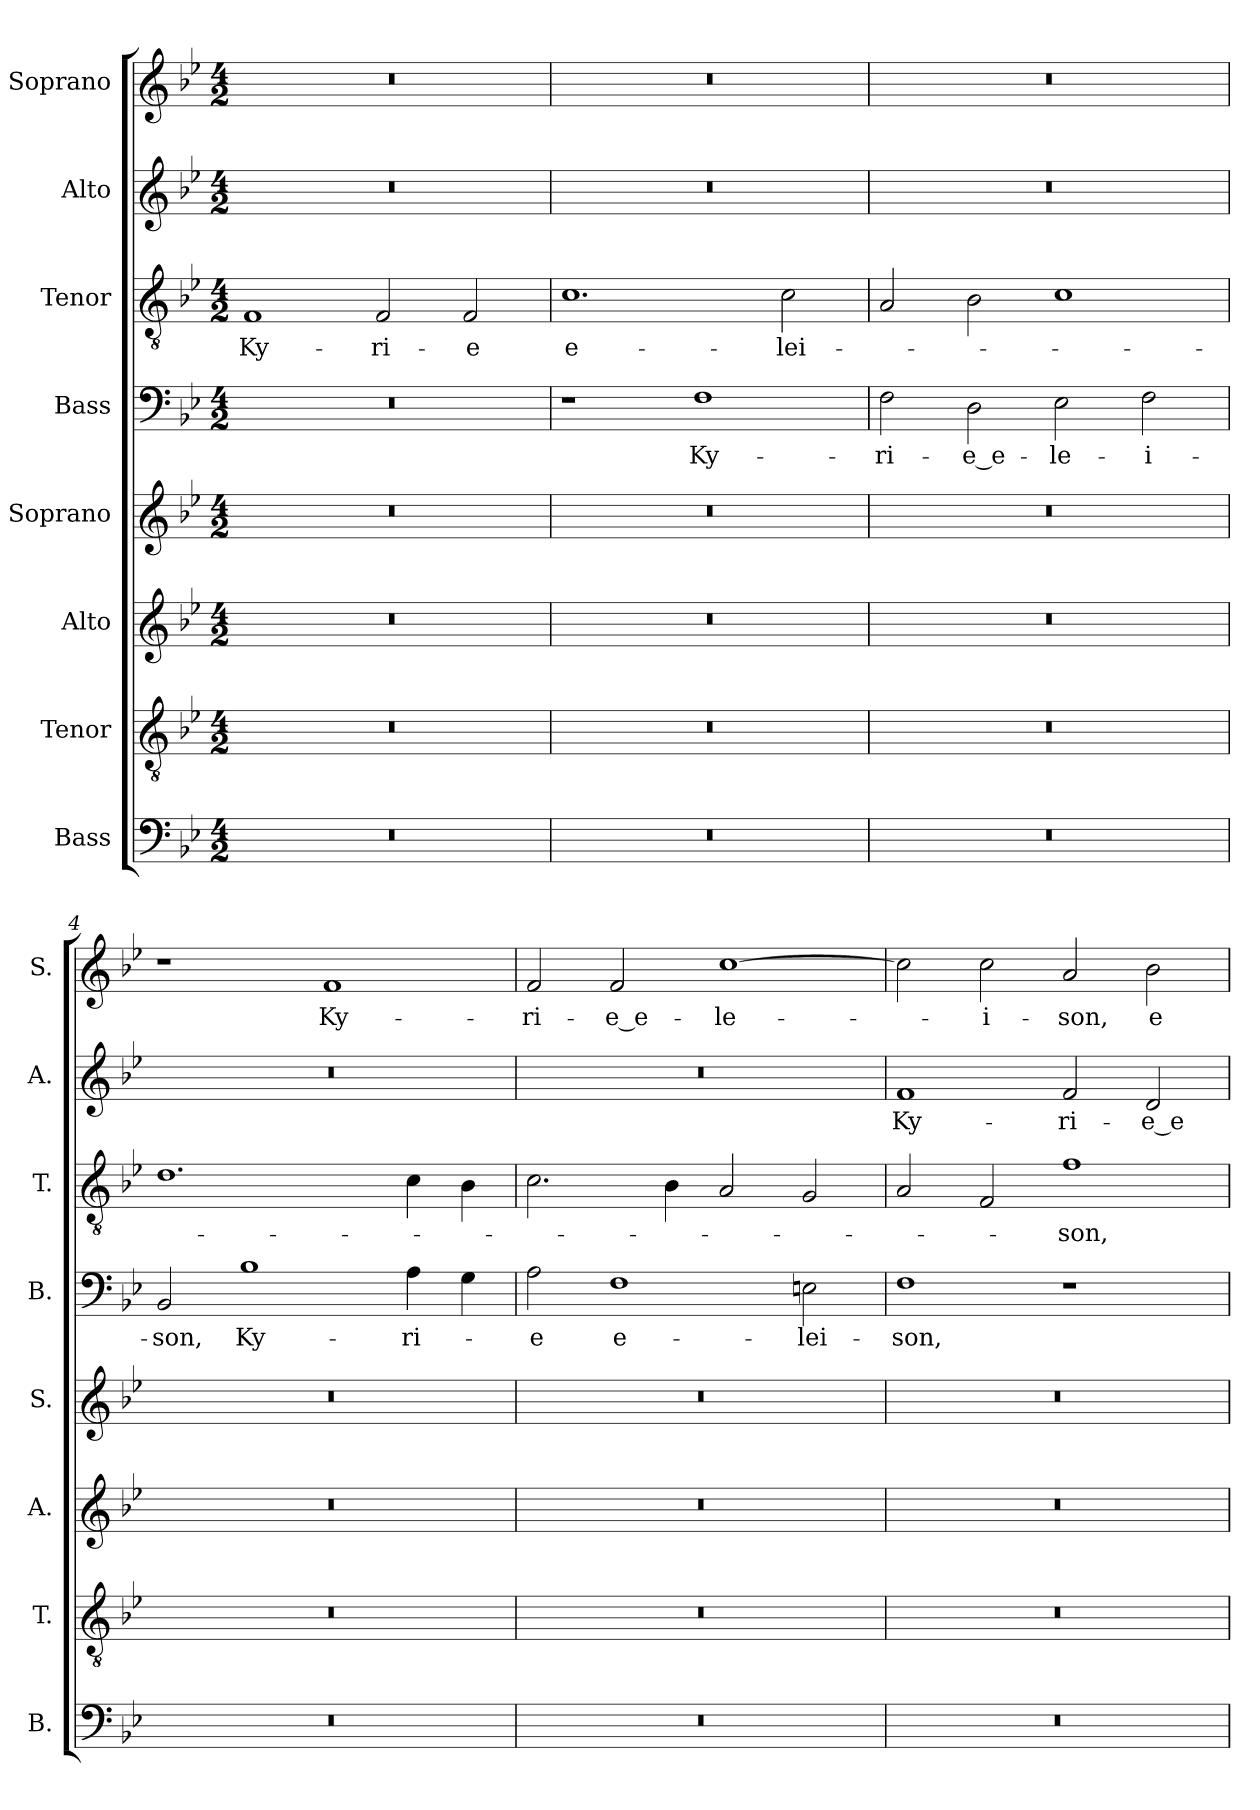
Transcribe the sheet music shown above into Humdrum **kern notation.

**kern	**kern	**kern	**kern	**kern	**text	**kern	**text	**kern	**text	**kern	**text
*part8	*part7	*part6	*part5	*part4	*part4	*part3	*part3	*part2	*part2	*part1	*part1
*staff8	*staff7	*staff6	*staff5	*staff4	*staff4	*staff3	*staff3	*staff2	*staff2	*staff1	*staff1
*I"Bass	*I"Tenor	*I"Alto	*I"Soprano	*I"Bass	*	*I"Tenor	*	*I"Alto	*	*I"Soprano	*
*I'B.	*I'T.	*I'A.	*I'S.	*I'B.	*	*I'T.	*	*I'A.	*	*I'S.	*
!!LO:PB:g=z
*clefF4	*clefGv2	*clefG2	*clefG2	*clefF4	*	*clefGv2	*	*clefG2	*	*clefG2	*
*	*ITrd7c12	*	*	*	*	*ITrd7c12	*	*	*	*	*
*k[b-e-]	*k[b-e-]	*k[b-e-]	*k[b-e-]	*k[b-e-]	*	*k[b-e-]	*	*k[b-e-]	*	*k[b-e-]	*
*B-:	*B-:	*B-:	*B-:	*B-:	*	*B-:	*	*B-:	*	*B-:	*
*M4/2	*M4/2	*M4/2	*M4/2	*M4/2	*	*M4/2	*	*M4/2	*	*M4/2	*
*MM184	*MM184	*MM184	*MM184	*MM184	*	*MM184	*	*MM184	*	*MM184	*
=1	=1	=1	=1	=1	=1	=1	=1	=1	=1	=1	=1
!LO:N:vis=1	!LO:N:vis=1	!LO:N:vis=1	!LO:N:vis=1	!LO:N:vis=1	!	!	!	!	!	!	!
!	!	!	!	!	!	!	!LO:LY:b:color=#000000	!LO:N:vis=1	!	!LO:N:vis=1	!
0r	0r	0r	0r	0r	.	1FFi	Ky-	0r	.	0r	.
!	!	!	!	!	!	!	!LO:LY:b:color=#000000	!	!	!	!
.	.	.	.	.	.	2FFi/	-ri-	.	.	.	.
!	!	!	!	!	!	!	!LO:LY:b:color=#000000	!	!	!	!
.	.	.	.	.	.	2FFi/	-e	.	.	.	.
=2	=2	=2	=2	=2	=2	=2	=2	=2	=2	=2	=2
!LO:N:vis=1	!LO:N:vis=1	!LO:N:vis=1	!LO:N:vis=1	!	!	!	!	!	!	!	!
!	!	!	!	!	!	!	!LO:LY:b:color=#000000	!LO:N:vis=1	!	!LO:N:vis=1	!
0r	0r	0r	0r	1r	.	1.Ci	e-	0r	.	0r	.
!	!	!	!	!	!LO:LY:b:color=#000000	!	!	!	!	!	!
.	.	.	.	1Fi	Ky-	.	.	.	.	.	.
!	!	!	!	!	!	!	!LO:LY:b:color=#000000	!	!	!	!
.	.	.	.	.	.	2Ci\	-lei-	.	.	.	.
=3	=3	=3	=3	=3	=3	=3	=3	=3	=3	=3	=3
!LO:N:vis=1	!LO:N:vis=1	!LO:N:vis=1	!LO:N:vis=1	!	!	!	!	!	!	!	!
!	!	!	!	!	!LO:LY:b:color=#000000	!	!	!LO:N:vis=1	!	!LO:N:vis=1	!
0r	0r	0r	0r	2Fi\	-ri-	2AAi/	.	0r	.	0r	.
!	!	!	!	!	!LO:LY:b:color=#000000	!	!	!	!	!	!
.	.	.	.	2Di\	-e_e-	2BB-i\	.	.	.	.	.
!	!	!	!	!	!LO:LY:b:color=#000000	!	!	!	!	!	!
.	.	.	.	2E-i\	-le-	1Ci	.	.	.	.	.
!	!	!	!	!	!LO:LY:b:color=#000000	!	!	!	!	!	!
.	.	.	.	2Fi\	-i-	.	.	.	.	.	.
=4	=4	=4	=4	=4	=4	=4	=4	=4	=4	=4	=4
!LO:N:vis=1	!LO:N:vis=1	!LO:N:vis=1	!LO:N:vis=1	!	!	!	!	!	!	!	!
!	!	!	!	!	!LO:LY:b:color=#000000	!	!	!LO:N:vis=1	!	!	!
0r	0r	0r	0r	2BB-i/	-son,	1.Di	.	0r	.	1r	.
!	!	!	!	!	!LO:LY:b:color=#000000	!	!	!	!	!	!
.	.	.	.	1B-i	Ky-	.	.	.	.	.	.
!	!	!	!	!	!	!	!	!	!	!	!LO:LY:b:color=#000000
.	.	.	.	.	.	.	.	.	.	1fi	Ky-
!	!	!	!	!	!LO:LY:b:color=#000000	!	!	!	!	!	!
.	.	.	.	4Ai\	-ri-	4Ci\	.	.	.	.	.
.	.	.	.	4Gi\	.	4BB-i\	.	.	.	.	.
=5	=5	=5	=5	=5	=5	=5	=5	=5	=5	=5	=5
!LO:N:vis=1	!LO:N:vis=1	!LO:N:vis=1	!LO:N:vis=1	!	!	!	!	!	!	!	!
!	!	!	!	!	!LO:LY:b:color=#000000	!	!	!LO:N:vis=1	!	!	!
!	!	!	!	!	!	!	!	!	!	!	!LO:LY:b:color=#000000
0r	0r	0r	0r	2Ai\	-e	2.Ci\	.	0r	.	2fi/	-ri-
!	!	!	!	!	!LO:LY:b:color=#000000	!	!	!	!	!	!
!	!	!	!	!	!	!	!	!	!	!	!LO:LY:b:color=#000000
.	.	.	.	1Fi	e-	.	.	.	.	2fi/	-e_e-
.	.	.	.	.	.	4BB-i\	.	.	.	.	.
!	!	!	!	!	!	!	!	!	!	!	!LO:LY:b:color=#000000
.	.	.	.	.	.	2AAi/	.	.	.	[1cci	-le-
!	!	!	!	!	!LO:LY:b:color=#000000	!	!	!	!	!	!
.	.	.	.	2Eni\	-lei-	2GGi/	.	.	.	.	.
=6	=6	=6	=6	=6	=6	=6	=6	=6	=6	=6	=6
!LO:N:vis=1	!LO:N:vis=1	!LO:N:vis=1	!LO:N:vis=1	!	!	!	!	!	!	!	!
!	!	!	!	!	!LO:LY:b:color=#000000	!	!	!	!	!	!
!	!	!	!	!	!	!	!	!	!LO:LY:b:color=#000000	!	!
0r	0r	0r	0r	1Fi	-son,	2AAi/	.	1fi	Ky-	2cci\]	.
!	!	!	!	!	!	!	!	!	!	!	!LO:LY:b:color=#000000
.	.	.	.	.	.	2FFi/	.	.	.	2cci\	-i-
!	!	!	!	!	!	!	!LO:LY:b:color=#000000	!	!	!	!
!	!	!	!	!	!	!	!	!	!LO:LY:b:color=#000000	!	!
!	!	!	!	!	!	!	!	!	!	!	!LO:LY:b:color=#000000
.	.	.	.	1r	.	1Fi	-son,	2fi/	-ri-	2ai/	-son,
!	!	!	!	!	!	!	!	!	!LO:LY:b:color=#000000	!	!
!	!	!	!	!	!	!	!	!	!	!	!LO:LY:b:color=#000000
.	.	.	.	.	.	.	.	2di/	-e_e-	2b-i\	e-
=	=	=	=	=	=	=	=	=	=	=	=
*-	*-	*-	*-	*-	*-	*-	*-	*-	*-	*-	*-
